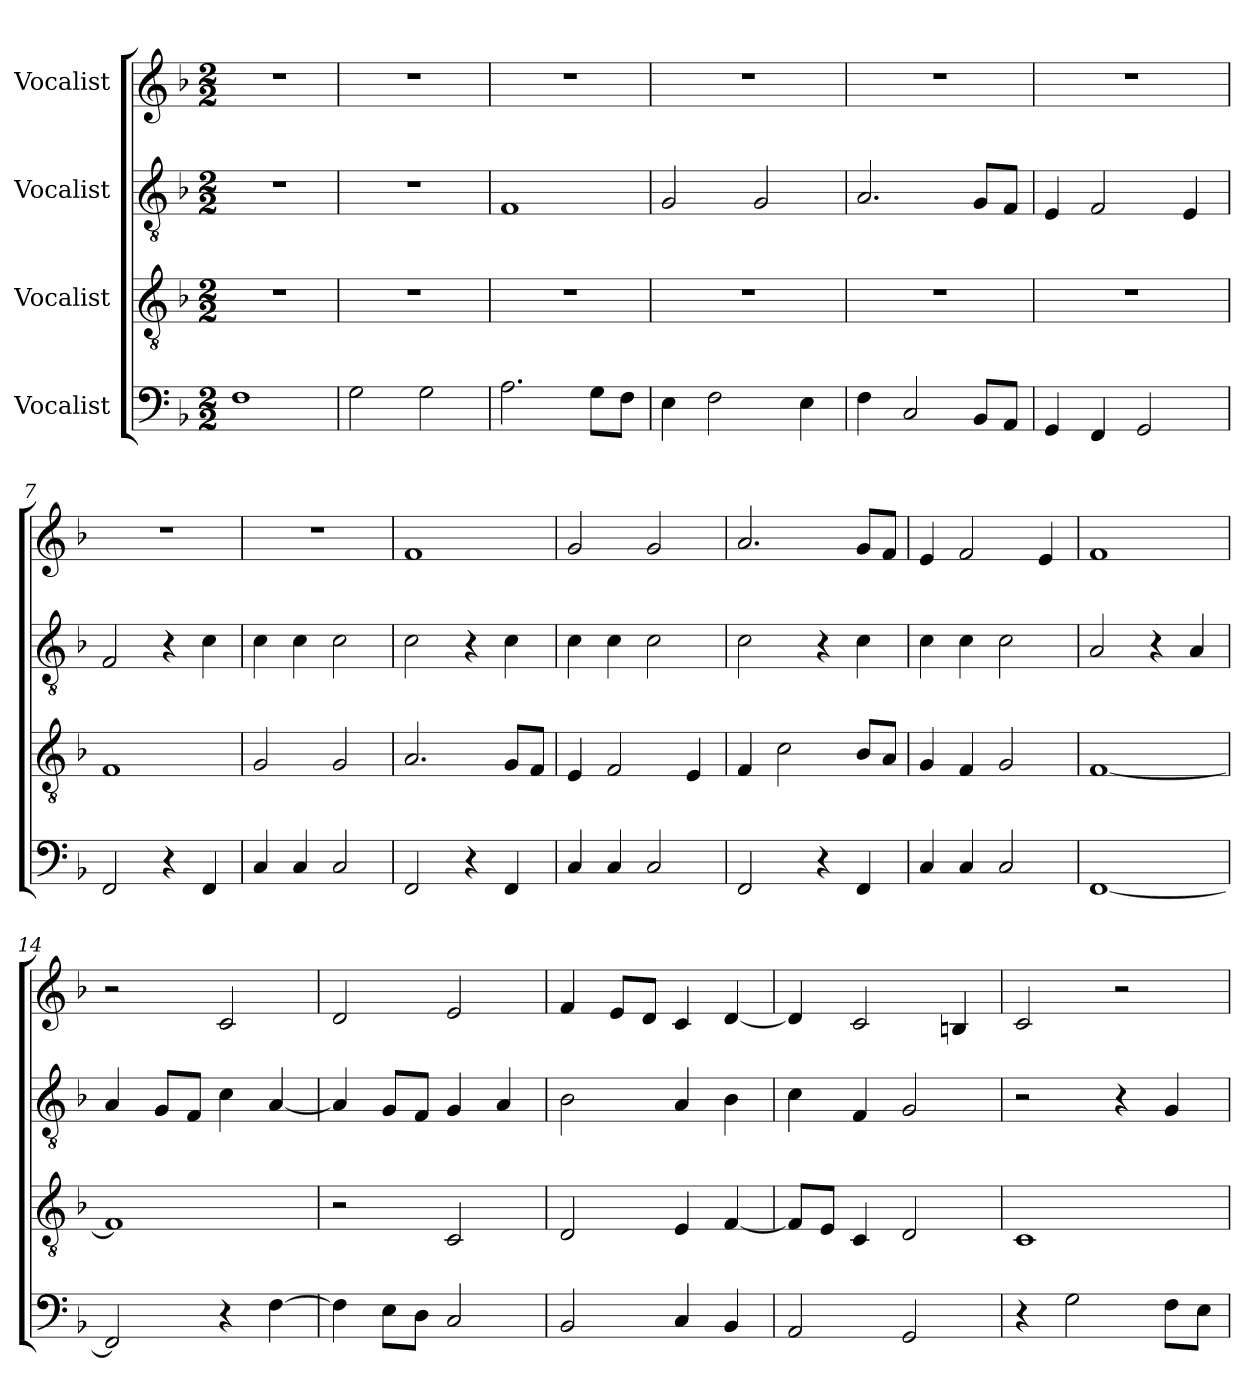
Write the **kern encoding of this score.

**kern	**kern	**kern	**kern
*part4	*part3	*part2	*part1
*staff4	*staff3	*staff2	*staff1
*I"Vocalist	*I"Vocalist	*I"Vocalist	*I"Vocalist
*clefF4	*clefGv2	*clefGv2	*clefG2
*k[b-]	*k[b-]	*k[b-]	*k[b-]
*M2/2	*M2/2	*M2/2	*M2/2
*MM120	*MM120	*MM120	*MM120
=1	=1	=1	=1
1F	1r	1r	1r
=2	=2	=2	=2
2G\	1r	1r	1r
2G\	.	.	.
=3	=3	=3	=3
2.A\	1r	1F	1r
8G\L	.	.	.
8F\J	.	.	.
=4	=4	=4	=4
4E\	1r	2G/	1r
2F\	.	.	.
.	.	2G/	.
4E\	.	.	.
=5	=5	=5	=5
4F\	1r	2.A/	1r
2C/	.	.	.
8BB-/L	.	8G/L	.
8AA/J	.	8F/J	.
=6	=6	=6	=6
4GG/	1r	4E/	1r
4FF/	.	2F/	.
2GG/	.	.	.
.	.	4E/	.
=7	=7	=7	=7
2FF/	1F	2F/	1r
4r	.	4r	.
4FF/	.	4c\	.
=8	=8	=8	=8
4C/	2G/	4c\	1r
4C/	.	4c\	.
2C/	2G/	2c\	.
=9	=9	=9	=9
2FF/	2.A/	2c\	1f
4r	.	4r	.
4FF/	8G/L	4c\	.
.	8F/J	.	.
=10	=10	=10	=10
4C/	4E/	4c\	2g/
4C/	2F/	4c\	.
2C/	.	2c\	2g/
.	4E/	.	.
=11	=11	=11	=11
2FF/	4F/	2c\	2.a/
.	2c\	.	.
4r	.	4r	.
4FF/	8B-/L	4c\	8g/L
.	8A/J	.	8f/J
=12	=12	=12	=12
4C/	4G/	4c\	4e/
4C/	4F/	4c\	2f/
2C/	2G/	2c\	.
.	.	.	4e/
=13	=13	=13	=13
[1FF	[1F	2A/	1f
.	.	4r	.
.	.	4A/	.
=14	=14	=14	=14
2FF/]	1F]	4A/	2r
.	.	8G/L	.
.	.	8F/J	.
4r	.	4c\	2c/
[4F\	.	[4A/	.
=15	=15	=15	=15
4F\]	2r	4A/]	2d/
8E\L	.	8G/L	.
8D\J	.	8F/J	.
2C/	2C/	4G/	2e/
.	.	4A/	.
=16	=16	=16	=16
2BB-/	2D/	2B-\	4f/
.	.	.	8e/L
.	.	.	8d/J
4C/	4E/	4A/	4c/
4BB-/	[4F/	4B-\	[4d/
=17	=17	=17	=17
2AA/	8F/L]	4c\	4d/]
.	8E/J	.	.
.	4C/	4F/	2c/
2GG/	2D/	2G/	.
.	.	.	4Bn/
=18	=18	=18	=18
4r	1C	2r	2c/
2G\	.	.	.
.	.	4r	2r
8F\L	.	4G/	.
8E\J	.	.	.
=	=	=	=
*-	*-	*-	*-
